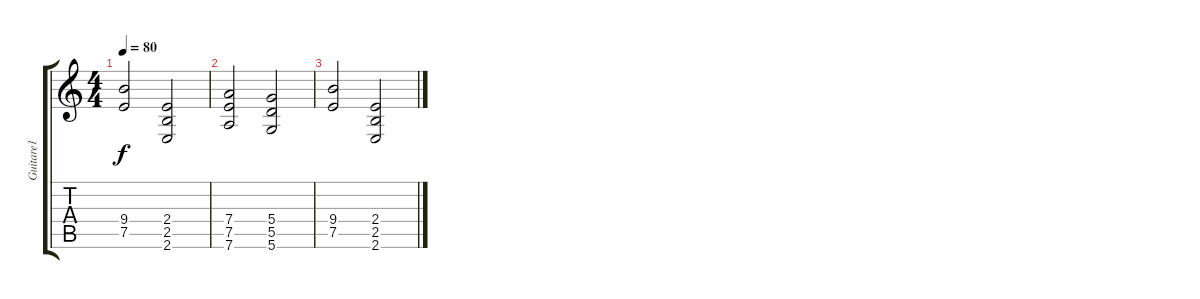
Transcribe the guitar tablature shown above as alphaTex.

\track ("Guitare1" "Guitare1") {instrument distortionguitar}
\staff {score tabs}
\tuning (E4 B3 G3 D3 A2 D2) {hide}
\ts (4 4)
\tempo 80
\clef g2
\ks c
(9.4 7.5).2{dy f} (2.4 2.5 2.6).2 |
(7.4 7.5 7.6).2 (5.4 5.5 5.6).2 |
(9.4 7.5).2 (2.4 2.5 2.6).2
